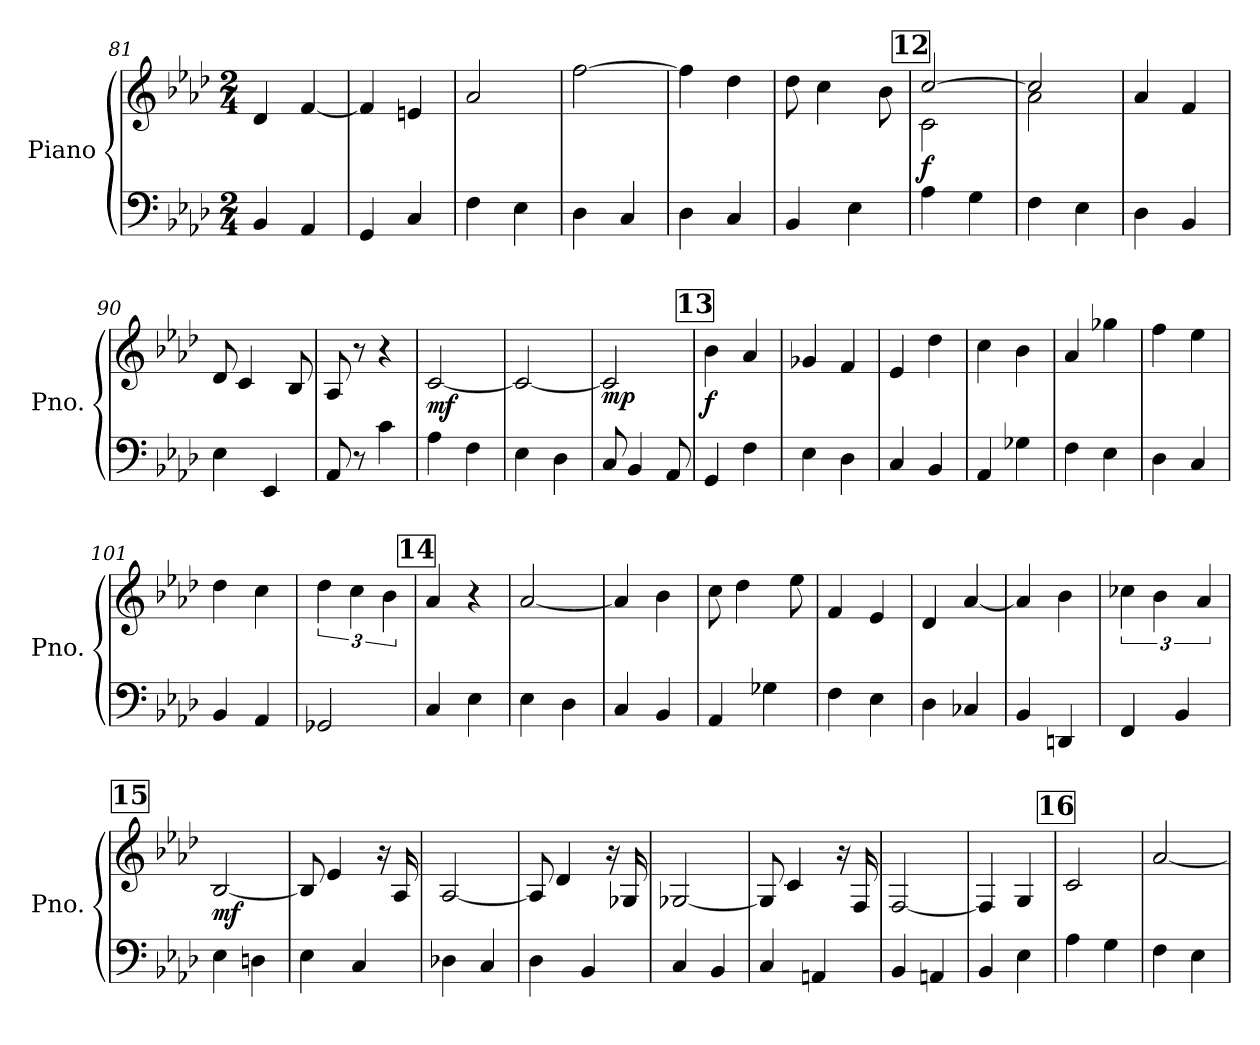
**kern	**kern	**dynam
*part1	*part1	*part1
*staff2	*staff1	*staff1/2
*I"Piano	*	*
*I'Pno.	*	*
*clefF4	*clefG2	*
*k[b-e-a-d-]	*k[b-e-a-d-]	*
*A-:	*A-:	*
*M2/4	*M2/4	*
=81	=81	=81
4BB-/	4d-/	.
4AA-/	[4f/	.
=82	=82	=82
4GG/	4f/]	.
4C/	4en/	.
=83	=83	=83
4F\	2a-/	.
4E-\	.	.
=84	=84	=84
4D-\	[2ff\	.
4C/	.	.
=85	=85	=85
4D-\	4ff\]	.
4C/	4dd-\	.
=86	=86	=86
4BB-/	8dd-\	.
.	4cc\	.
4E-\	.	.
.	8b-\	.
!!LO:REH:place=s1:a:t=12
=87	=87	=87
*	*^	*
!	!	!	!LO:DY:b
4A-\	[2cc/	2c\	f
4G\	.	.	.
=88	=88	=88	=88
4F\	2cc/]	2a-\	.
4E-\	.	.	.
*	*v	*v	*
!!LO:LB:g=z
=89	=89	=89
4D-\	4a-/	.
4BB-/	4f/	.
=90	=90	=90
4E-\	8d-/	.
.	4c/	.
4EE-/	.	.
.	8B-/	.
=91	=91	=91
8AA-/	8A-/	.
8r	8r	.
4c\	4r	.
=92	=92	=92
!	!	!LO:DY:b
4A-\	[2c/	mf
4F\	.	.
=93	=93	=93
4E-\	2c/_	.
4D-\	.	.
=94	=94	=94
!	!	!LO:DY:b
8C/	2c/]	mp
4BB-/	.	.
8AA-/	.	.
!!LO:REH:place=s1:a:t=13
=95	=95	=95
!	!	!LO:DY:b
4GG/	4b-\	f
4F\	4a-/	.
=96	=96	=96
4E-\	4g-X/	.
4D-\	4f/	.
=97	=97	=97
4C/	4e-/	.
4BB-/	4dd-\	.
=98	=98	=98
4AA-/	4cc\	.
4G-X\	4b-\	.
=99	=99	=99
4F\	4a-/	.
4E-\	4gg-X\	.
!!LO:LB:g=z
=100	=100	=100
4D-\	4ff\	.
4C/	4ee-\	.
=101	=101	=101
4BB-/	4dd-\	.
4AA-/	4cc\	.
=102	=102	=102
2GG-X/	6dd-\	.
.	6cc\	.
.	6b-\	.
!!LO:REH:place=s1:a:t=14
=103	=103	=103
4C/	4a-/	.
4E-\	4r	.
=104	=104	=104
4E-\	[2a-/	.
4D-\	.	.
=105	=105	=105
4C/	4a-/]	.
4BB-/	4b-\	.
=106	=106	=106
4AA-/	8cc\	.
.	4dd-\	.
4G-X\	.	.
.	8ee-\	.
=107	=107	=107
4F\	4f/	.
4E-\	4e-/	.
=108	=108	=108
4D-\	4d-/	.
4C-X/	[4a-/	.
=109	=109	=109
4BB-/	4a-/]	.
4DDn/	4b-\	.
=110	=110	=110
4FF/	6cc-X\	.
.	6b-\	.
4BB-/	.	.
.	6a-/	.
!!LO:REH:place=s1:a:t=15
=111	=111	=111
!	!	!LO:DY:b
4E-\	[2B-/	mf
4Dn\	.	.
!!LO:PB:g=z
=112	=112	=112
4E-\	8B-/]	.
.	4e-/	.
4C/	.	.
.	16r	.
.	16A-/	.
=113	=113	=113
4D-X\	[2A-/	.
4C/	.	.
=114	=114	=114
4D-\	8A-/]	.
.	4d-/	.
4BB-/	.	.
.	16r	.
.	16G-X/	.
=115	=115	=115
4C/	[2G-X/	.
4BB-/	.	.
=116	=116	=116
4C/	8G-/]	.
.	4c/	.
4AAn/	.	.
.	16r	.
.	16F/	.
=117	=117	=117
4BB-/	[2F/	.
4AAn/	.	.
=118	=118	=118
4BB-/	4F/]	.
4E-\	4G/	.
!!LO:REH:place=s1:a:t=16
=119	=119	=119
4A-\	2c/	.
4G\	.	.
=120	=120	=120
4F\	[2a-/	.
4E-\	.	.
=	=	=
*-	*-	*-
